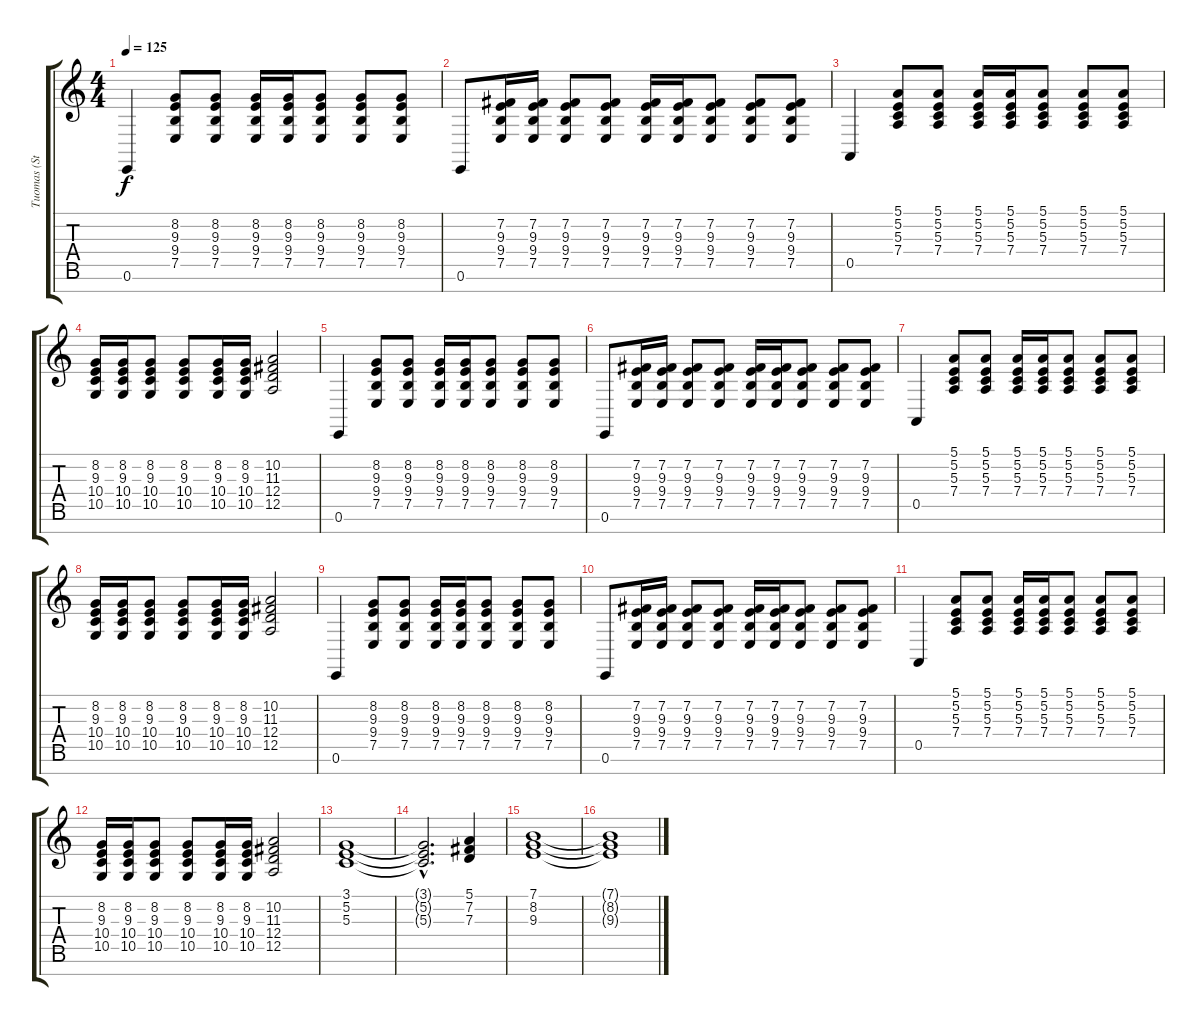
\track ("Tuomas (Strings 2)" "Tuomas (St") {instrument stringensemble1}
\staff {score tabs}
\tuning (E4 B3 G3 D3 A2 E2 B1) {hide}
\ts (4 4)
\tempo 125
\clef g2
\ks c
0.6.4{dy f} (8.2 9.3 9.4 7.5).8 (8.2 9.3 9.4 7.5).8 (8.2 9.3 9.4 7.5).16 (8.2 9.3 9.4 7.5).16 (8.2 9.3 9.4 7.5).8 (8.2 9.3 9.4 7.5).8 (8.2 9.3 9.4 7.5).8 |
0.6.8 (7.2 9.3 9.4 7.5).16 (7.2 9.3 9.4 7.5).16 (7.2 9.3 9.4 7.5).8 (7.2 9.3 9.4 7.5).8 (7.2 9.3 9.4 7.5).16 (7.2 9.3 9.4 7.5).16 (7.2 9.3 9.4 7.5).8 (7.2 9.3 9.4 7.5).8 (7.2 9.3 9.4 7.5).8 |
0.5.4 (5.1 5.2 5.3 7.4).8 (5.1 5.2 5.3 7.4).8 (5.1 5.2 5.3 7.4).16 (5.1 5.2 5.3 7.4).16 (5.1 5.2 5.3 7.4).8 (5.1 5.2 5.3 7.4).8 (5.1 5.2 5.3 7.4).8 |
(8.2 9.3 10.4 10.5).16 (8.2 9.3 10.4 10.5).16 (8.2 9.3 10.4 10.5).8 (8.2 9.3 10.4 10.5).8 (8.2 9.3 10.4 10.5).16 (8.2 9.3 10.4 10.5).16 (10.2 11.3 12.4 12.5).2 |
0.6.4 (8.2 9.3 9.4 7.5).8 (8.2 9.3 9.4 7.5).8 (8.2 9.3 9.4 7.5).16 (8.2 9.3 9.4 7.5).16 (8.2 9.3 9.4 7.5).8 (8.2 9.3 9.4 7.5).8 (8.2 9.3 9.4 7.5).8 |
0.6.8 (7.2 9.3 9.4 7.5).16 (7.2 9.3 9.4 7.5).16 (7.2 9.3 9.4 7.5).8 (7.2 9.3 9.4 7.5).8 (7.2 9.3 9.4 7.5).16 (7.2 9.3 9.4 7.5).16 (7.2 9.3 9.4 7.5).8 (7.2 9.3 9.4 7.5).8 (7.2 9.3 9.4 7.5).8 |
0.5.4 (5.1 5.2 5.3 7.4).8 (5.1 5.2 5.3 7.4).8 (5.1 5.2 5.3 7.4).16 (5.1 5.2 5.3 7.4).16 (5.1 5.2 5.3 7.4).8 (5.1 5.2 5.3 7.4).8 (5.1 5.2 5.3 7.4).8 |
(8.2 9.3 10.4 10.5).16 (8.2 9.3 10.4 10.5).16 (8.2 9.3 10.4 10.5).8 (8.2 9.3 10.4 10.5).8 (8.2 9.3 10.4 10.5).16 (8.2 9.3 10.4 10.5).16 (10.2 11.3 12.4 12.5).2 |
0.6.4 (8.2 9.3 9.4 7.5).8 (8.2 9.3 9.4 7.5).8 (8.2 9.3 9.4 7.5).16 (8.2 9.3 9.4 7.5).16 (8.2 9.3 9.4 7.5).8 (8.2 9.3 9.4 7.5).8 (8.2 9.3 9.4 7.5).8 |
0.6.8 (7.2 9.3 9.4 7.5).16 (7.2 9.3 9.4 7.5).16 (7.2 9.3 9.4 7.5).8 (7.2 9.3 9.4 7.5).8 (7.2 9.3 9.4 7.5).16 (7.2 9.3 9.4 7.5).16 (7.2 9.3 9.4 7.5).8 (7.2 9.3 9.4 7.5).8 (7.2 9.3 9.4 7.5).8 |
0.5.4 (5.1 5.2 5.3 7.4).8 (5.1 5.2 5.3 7.4).8 (5.1 5.2 5.3 7.4).16 (5.1 5.2 5.3 7.4).16 (5.1 5.2 5.3 7.4).8 (5.1 5.2 5.3 7.4).8 (5.1 5.2 5.3 7.4).8 |
(8.2 9.3 10.4 10.5).16 (8.2 9.3 10.4 10.5).16 (8.2 9.3 10.4 10.5).8 (8.2 9.3 10.4 10.5).8 (8.2 9.3 10.4 10.5).16 (8.2 9.3 10.4 10.5).16 (10.2 11.3 12.4 12.5).2 |
(3.1 5.2 5.3).1 |
(3.1{hac t} 5.2{hac t} 5.3{hac t}).2{d} (5.1 7.2 7.3).4 |
(7.1 8.2 9.3).1 |
(7.1{t} 8.2{t} 9.3{t}).1
